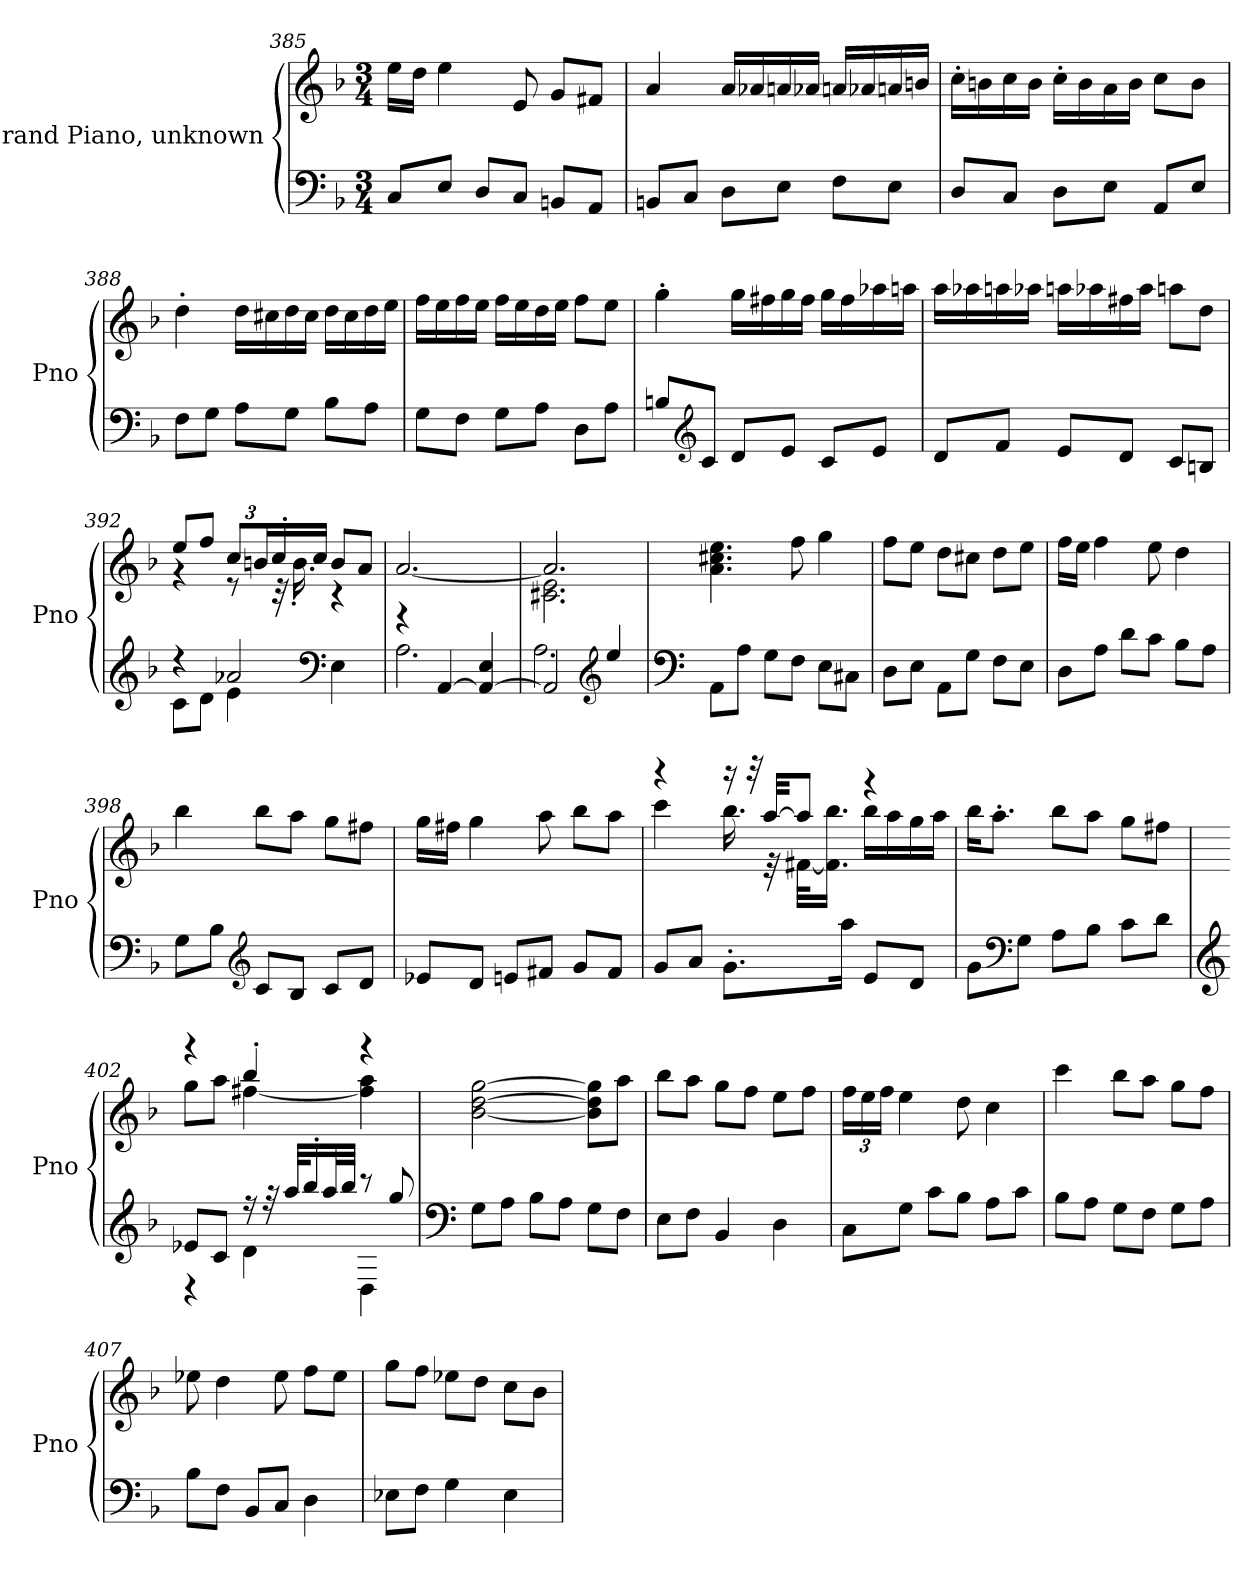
**kern	**kern
*part1	*part1
*staff2	*staff1
*I"Grand Piano, unknown	*
*I'Pno	*
!!LO:LB:g=z
*clefF4	*clefG2
*k[b-]	*k[b-]
*M3/4	*M3/4
=385	=385
8C/L	16ee\LL
.	16dd\JJ
8E/J	4ee\
8D/L	.
8C/J	8e/
8BBn/L	8g/L
8AA/J	8f#X/J
=386	=386
8BBn/L	4a/
8C/J	.
8D\L	16a/LL
.	16a-X/
8E\J	16an/
.	16a-X/JJ
8F\L	16an/LL
.	16a-X/
8E\J	16an/
.	16bn/JJ
=387	=387
8D/L	16cc'\LL
.	16bn\
8C/J	16cc\
.	16b\JJ
8D\L	16cc'\LL
.	16b\
8E\J	16a\
.	16b\JJ
8AA/L	8cc\L
8E/J	8b\J
=388	=388
8F\L	4dd'\
8G\J	.
8A\L	16dd\LL
.	16cc#X\
8G\J	16dd\
.	16cc#\JJ
8B-\L	16dd\LL
.	16cc#\
8A\J	16dd\
.	16ee\JJ
!!LO:LB:g=z
=389	=389
8G\L	16ff\LL
.	16ee\
8F\J	16ff\
.	16ee\JJ
8G\L	16ff\LL
.	16ee\
8A\J	16dd\
.	16ee\JJ
8D\L	8ff\L
8A\J	8ee\J
=390	=390
8Bn/L	4gg'\
*clefG2	*
8c/J	.
8d/L	16gg\LL
.	16ff#X\
8e/J	16gg\
.	16ff#\JJ
8c/L	16gg\LL
.	16ff#\
8e/J	16aa-X\
.	16aan\JJ
=391	=391
8d/L	16aa\LL
.	16aa-X\
8f/J	16aan\
.	16aa-X\JJ
8e/L	16aan\LL
.	16aa-X\
8d/J	16ff#X\
.	16aa-\JJ
8c/L	8aan\L
8Bn/J	8dd\J
!!LO:LB:g=z
=392	=392
*^	*^
4r	8c\L	8ee/L	4r
.	8d\J	8ff/J	.
*	*	*Xbrackettup	*
2a-X/	4e\	12cc/L	8r
.	.	24bn/L	.
.	.	16cc'/	32r
.	.	.	16.b'\
.	.	16cc/JJ	.
*clefF4	*	*	*
.	4E\	8b/L	4r
.	.	8a/J	.
*	*	*v	*v
=393	=393	=393
4r	2.A\	[2.a/
[4AA/	.	.
4AA/_ 4E/	.	.
=394	=394	=394
*	*	*^
2AA/]	2.A\	2.a/]	2.c#X\ 2.e\
*clefG2	*	*	*
4ee/	.	.	.
*v	*v	*	*
*	*v	*v
=395	=395
*clefF4	*
8AA\L	4.a\ 4.cc#X\ 4.ee\
8A\J	.
8G\L	.
8F\J	8ff\
8E\L	4gg\
8C#X\J	.
=396	=396
8D\L	8ff\L
8E\J	8ee\J
8AA\L	8dd\L
8G\J	8cc#X\J
8F\L	8dd\L
8E\J	8ee\J
=397	=397
8D\L	16ff\LL
.	16ee\JJ
8A\J	4ff\
8d\L	.
8c\J	8ee\
8B-\L	4dd\
8A\J	.
!!LO:LB:g=z
=398	=398
8G\L	4bb-\
8B-\J	.
*clefG2	*
8c/L	8bb-\L
8B-/J	8aa\J
8c/L	8gg\L
8d/J	8ff#X\J
=399	=399
8e-X/L	16gg\LL
.	16ff#X\JJ
8d/J	4gg\
8en/L	.
8f#X/J	8aa\
8g/L	8bb-\L
8f#/J	8aa\J
=400	=400
*	*^
8g/L	4r	4ccc\
8a/J	.	.
8.g'\L	16r	16.bb-\
.	32r	.
.	[32aa/KKL	32r
.	8aa/J]	[32f#X\KLL
.	.	16.f#\] 16.bb-\JJ
16aa\Jk	.	.
8e/L	4r	16bb-\LL
.	.	16aa\
8d/J	.	16gg\
.	.	16aa\JJ
*	*v	*v
=401	=401
8g\L	16bb-\KL
.	8.aa'\J
*clefF4	*
8G\J	.
8A\L	8bb-\L
8B-\J	8aa\J
8c\L	8gg\L
8d\J	8ff#X\J
!!LO:LB:g=z
=402	=402
*clefG2	*
*^	*^
8e-X/L	4r	4r	8gg\L
8c/J	.	.	8aa\J
16r	4d\	4bb-'/	[4ff#X\
32r	.	.	.
32aa/KLL	.	.	.
16bb-'/	.	.	.
32aa/L	.	.	.
32bb-/JJJ	.	.	.
8r	4D\	4r	4ff#\] 4aa\
8gg/	.	.	.
*v	*v	*	*
*	*v	*v
=403	=403
*clefF4	*
8G\L	[2b-\ [2dd\ [2gg\
8A\J	.
8B-\L	.
8A\J	.
8G\L	8b-\] 8dd\] 8gg\]L
8F\J	8aa\J
=404	=404
8E\L	8bb-\L
8F\J	8aa\J
4BB-/	8gg\L
.	8ff\J
4D\	8ee\L
.	8ff\J
=405	=405
8C\L	24ff\LL
.	24ee\
.	24ff\JJ
8G\J	4ee\
8c\L	.
8B-\J	8dd\
8A\L	4cc\
8c\J	.
=406	=406
8B-\L	4ccc\
8A\J	.
8G\L	8bb-\L
8F\J	8aa\J
8G\L	8gg\L
8A\J	8ff\J
!!LO:PB:g=z
=407	=407
8B-\L	8ee-X\
8F\J	4dd\
8BB-/L	.
8C/J	8ee-\
4D\	8ff\L
.	8ee-\J
=408	=408
8E-X\L	8gg\L
8F\J	8ff\J
4G\	8ee-X\L
.	8dd\J
4E-\	8cc\L
.	8b-\J
=	=
*-	*-
